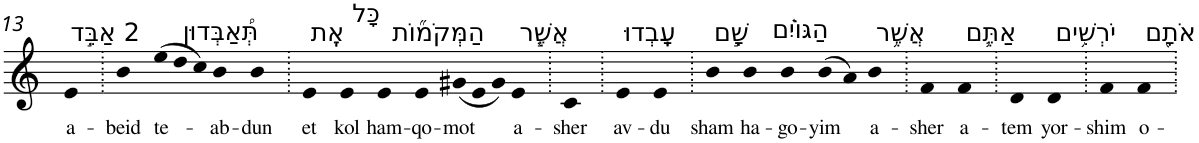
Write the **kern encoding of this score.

**kern	**text
*part1	*part1
*staff1	*staff1
*I"Piano	*
*I'Pno	*
!!LO:PB:g=z
*clefG2	*
*k[]	*
=13	=13
!LO:TX:a:t=2 אַבֵּ֣ד	!
!	!LO:LY:b
4e	a-
=14.	=14.
!	!LO:LY:b
4b	-beid
*Xtuplet	*
!LO:TX:a:t=תְּ֠אַבְּדוּן	!
!	!LO:LY:b
(12ee	te-
12dd	.
12cc)	.
!	!LO:LY:b
4b	-ab-
!	!LO:LY:b
4b	-dun
=15.	=15.
!LO:TX:a:t=אֶֽת	!
!	!LO:LY:b
4e	et
!LO:TX:a:t=כָּל	!
!	!LO:LY:b
4e	kol
!LO:TX:a:t=הַמְּקֹמ֞וֹת	!
!	!LO:LY:b
4e	ham-
!	!LO:LY:b
4e	-qo-
!	!LO:LY:b
(12g#X	-mot
12e	.
12g#)	.
!LO:TX:a:t=אֲשֶׁ֧ר	!
!	!LO:LY:b
4e	a-
=16.	=16.
!	!LO:LY:b
4c	-sher
=17.	=17.
!LO:TX:a:t=עָֽבְדוּ	!
!	!LO:LY:b
4e	av-
!	!LO:LY:b
4e	-du
=18.	=18.
!LO:TX:a:t=שָׁ֣ם	!
!	!LO:LY:b
4b	sham
!LO:TX:a:t=הַגּוֹיִ֗ם	!
!	!LO:LY:b
4b	ha-
!	!LO:LY:b
4b	-go-
!	!LO:LY:b
(8b	-yim
8a)	.
!LO:TX:a:t=אֲשֶׁ֥ר	!
!	!LO:LY:b
4b	a-
=19.	=19.
!	!LO:LY:b
4f	-sher
!LO:TX:a:t=אַתֶּ֛ם	!
!	!LO:LY:b
4f	a-
=20.	=20.
!	!LO:LY:b
4d	-tem
!LO:TX:a:t=יֹרְשִׁ֥ים	!
!	!LO:LY:b
4d	yor-
=21.	=21.
!	!LO:LY:b
4f	-shim
!LO:TX:a:t=אֹתָ֖ם	!
!	!LO:LY:b
4f	o-
=.	=.
*-	*-
